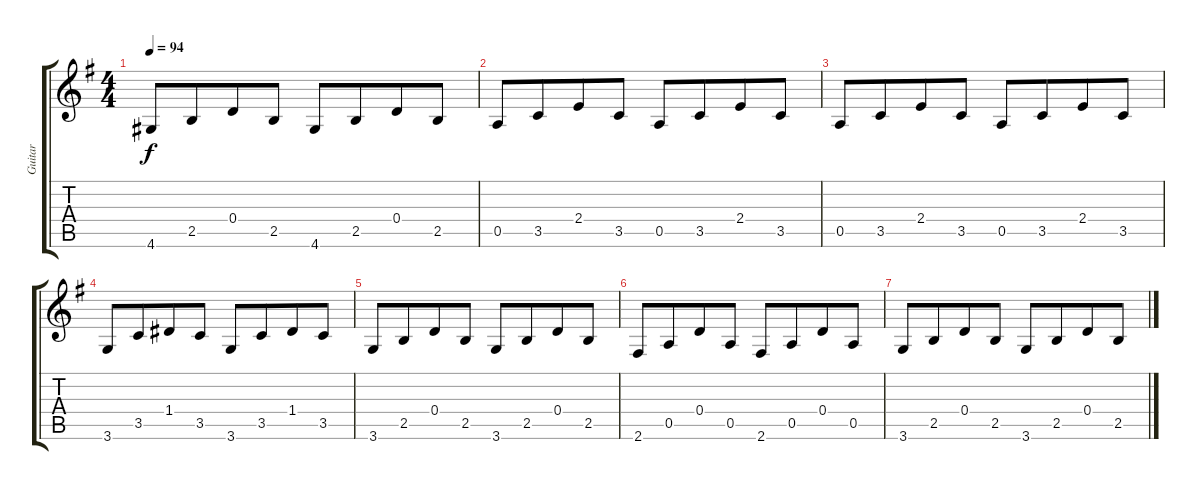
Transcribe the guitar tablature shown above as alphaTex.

\track ("Guitar" "Guitar") {instrument electricguitarclean}
\staff {score tabs}
\tuning (E4 B3 G3 D3 A2 E2) {hide}
\ts (4 4)
\tempo 94
\clef g2
\ks g
4.6.8{dy f} 2.5.8{beam merge} 0.4.8 2.5.8{beam split} 4.6.8 2.5.8{beam merge} 0.4.8 2.5.8 |
0.5.8 3.5.8{beam merge} 2.4.8 3.5.8{beam split} 0.5.8 3.5.8{beam merge} 2.4.8 3.5.8 |
0.5.8 3.5.8{beam merge} 2.4.8 3.5.8{beam split} 0.5.8 3.5.8{beam merge} 2.4.8 3.5.8 |
3.6.8 3.5.8{beam merge} 1.4.8 3.5.8{beam split} 3.6.8 3.5.8{beam merge} 1.4.8 3.5.8 |
3.6.8 2.5.8{beam merge} 0.4.8 2.5.8{beam split} 3.6.8 2.5.8{beam merge} 0.4.8 2.5.8 |
2.6.8 0.5.8{beam merge} 0.4.8 0.5.8{beam split} 2.6.8 0.5.8{beam merge} 0.4.8 0.5.8 |
3.6.8 2.5.8{beam merge} 0.4.8 2.5.8{beam split} 3.6.8 2.5.8{beam merge} 0.4.8 2.5.8
